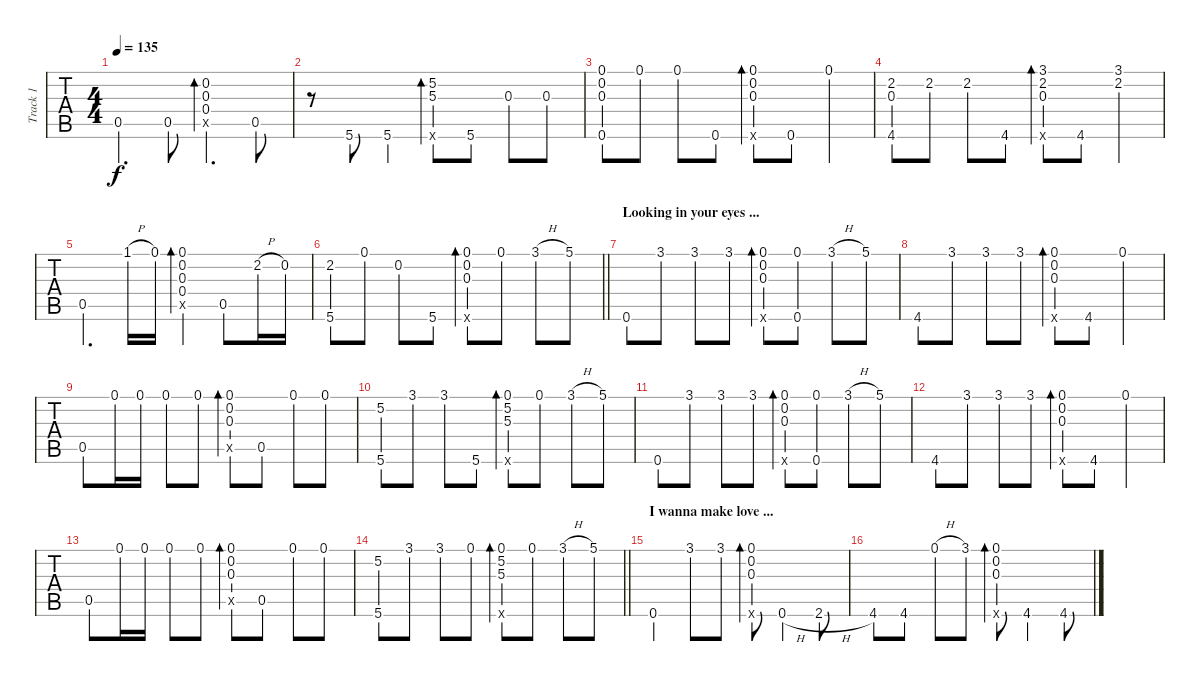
\track ("Track 1" "Track 1") {instrument acousticguitarsteel}
\staff {tabs}
\tuning (E4 C4 G3 C3 A2 C2) {hide}
\ts (4 4)
\tempo 135
\clef g2
\ks c
0.5.4{d dy f} 0.5.8 (0.2 0.3 0.4 0.5{x}).4{d bd 60} 0.5.8 |
r.8 5.6.8 5.6.4 (5.2 5.3 0.6{x}).8{bd 60} 5.6.8 0.3.8 0.3.8 |
(0.1 0.2 0.3 0.6).8 0.1.8 0.1.8 0.6.8 (0.1 0.2 0.3 0.6{x}).8{bd 60} 0.6.8 0.1.4 |
(2.2 0.3 4.6).8 2.2.8 2.2.8 4.6.8 (3.1 2.2 0.3 4.6{x}).8{bd 60} 4.6.8 (3.1 2.2).4 |
0.5.4{d} 1.1{h}.16 0.1.16 (0.1 0.2 0.3 0.4 0.5{x}).4{bd 60} 0.5.8 2.2{h}.16 0.2.16 |
\barLineRight lightlight
(2.2 5.6).8 0.1.8 0.2.8 5.6.8 (0.1 0.2 0.3 5.6{x}).8{bd 60} 0.1.8 3.1{h}.8 5.1.8 |
\section ("" "Looking in your eyes ...")
0.6.8 3.1.8 3.1.8 3.1.8 (0.1 0.2 0.3 0.6{x}).8{bd 60} (0.1 0.6).8 3.1{h}.8 5.1.8 |
4.6.8 3.1.8 3.1.8 3.1.8 (0.1 0.2 0.3 0.6{x}).8{bd 60} 4.6.8 0.1.4 |
0.5.8 0.1.16 0.1.16 0.1.8 0.1.8 (0.1 0.2 0.3 0.5{x}).8{bd 60} 0.5.8 0.1.8 0.1.8 |
(5.2 5.6).8 3.1.8 3.1.8 5.6.8 (0.1 5.2 5.3 0.6{x}).8{bd 60} 0.1.8 3.1{h}.8 5.1.8 |
0.6.8 3.1.8 3.1.8 3.1.8 (0.1 0.2 0.3 0.6{x}).8{bd 60} (0.1 0.6).8 3.1{h}.8 5.1.8 |
4.6.8 3.1.8 3.1.8 3.1.8 (0.1 0.2 0.3 0.6{x}).8{bd 60} 4.6.8 0.1.4 |
0.5.8 0.1.16 0.1.16 0.1.8 0.1.8 (0.1 0.2 0.3 0.5{x}).8{bd 60} 0.5.8 0.1.8 0.1.8 |
\barLineRight lightlight
(5.2 5.6).8 3.1.8 3.1.8 0.1.8 (0.1 5.2 5.3 0.6{x}).8{bd 60} 0.1.8 3.1{h}.8 5.1.8 |
\section ("" "I wanna make love ...")
0.6.4 3.1.8 3.1.8 (0.1 0.2 0.3 0.6{x}).8{bd 60} 0.6{h}.4 2.6{h}.8 |
4.6.8 4.6.8 0.1{h}.8 3.1.8 (0.1 0.2 0.3 0.6{x}).8{bd 60} 4.6.4 4.6.8
